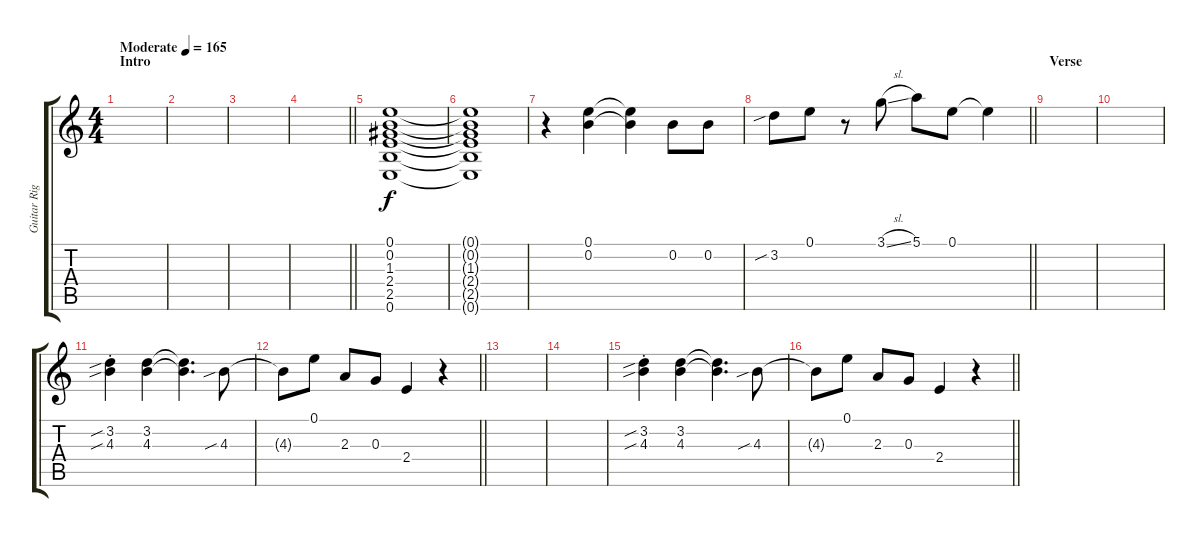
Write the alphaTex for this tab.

\track ("Guitar Right" "Guitar Rig") {instrument overdrivenguitar}
\staff {score tabs}
\tuning (E4 B3 G3 D3 A2 E2) {hide}
\ts (4 4)
\section ("" "Intro")
\tempo (165 "Moderate")
\clef g2
\ks c
|
|
|
\barLineRight lightlight
|
(0.1 0.2 1.3 2.4 2.5 0.6).1 |
(0.1{t} 0.2{t} 1.3{t} 2.4{t} 2.5{t} 0.6{t}).1 |
r.4 (0.1 0.2).4 (0.1{t} 0.2{t}).4 0.2.8 0.2.8 |
\barLineRight lightlight
3.2{sib}.8 0.1.8 r.8 3.1{sl}.8 5.1.8 0.1.8 0.1{t}.4 |
\section ("" "Verse")
|
|
(3.2{sib st} 4.3{sib st}).4 (3.2 4.3).4 (3.2{t} 4.3{t}).4{d} 4.3{sib}.8 |
\barLineRight lightlight
4.3{t}.8 0.1.8 2.3.8 0.3.8 2.4.4 r.4 |
|
|
(3.2{sib st} 4.3{sib st}).4 (3.2 4.3).4 (3.2{t} 4.3{t}).4{d} 4.3{sib}.8 |
\barLineRight lightlight
4.3{t}.8 0.1.8 2.3.8 0.3.8 2.4.4 r.4
